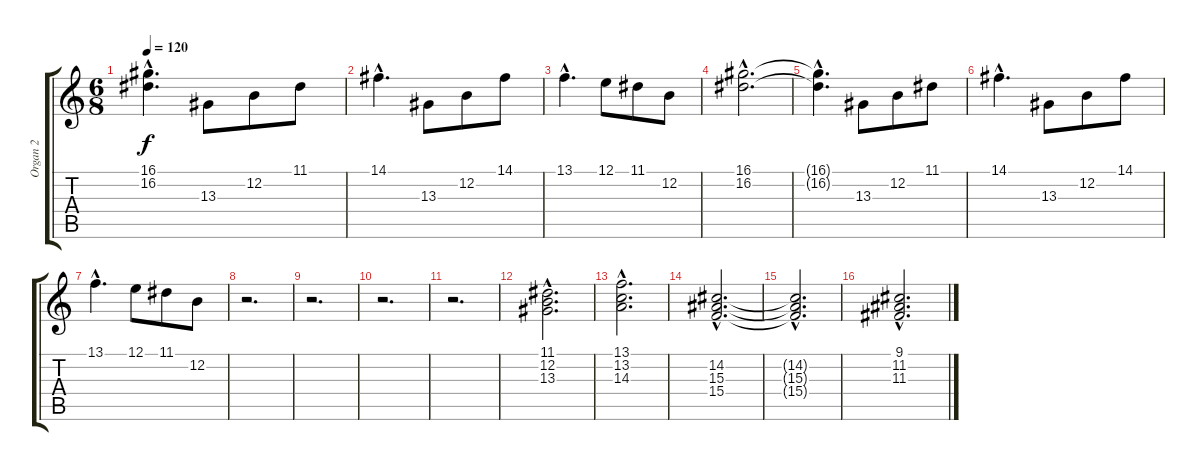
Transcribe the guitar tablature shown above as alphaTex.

\track ("Organ 2" "Organ 2") {instrument percussiveorgan}
\staff {score tabs}
\tuning (E4 B3 G3 D3 A2 E2) {hide}
\ts (6 8)
\tempo 120
\clef g2
\ks c
(16.1{hac t} 16.2{hac t}).4{d dy f} 13.3.8 12.2.8 11.1.8 |
14.1{hac}.4{d} 13.3.8 12.2.8 14.1.8 |
13.1{hac}.4{d} 12.1.8 11.1.8 12.2.8 |
(16.1{hac} 16.2{hac}).2{d} |
(16.1{hac t} 16.2{hac t}).4{d} 13.3.8 12.2.8 11.1.8 |
14.1{hac}.4{d} 13.3.8 12.2.8 14.1.8 |
13.1{hac}.4{d} 12.1.8 11.1.8 12.2.8 |
r.2{d} |
r.2{d} |
r.2{d} |
r.2{d} |
(11.1{hac} 12.2{hac} 13.3{hac}).2{d} |
(13.1{hac} 13.2{hac} 14.3{hac}).2{d} |
(14.2{hac} 15.3{hac} 15.4{hac}).2{d} |
(14.2{hac t} 15.3{hac t} 15.4{hac t}).2{d} |
(9.1{hac} 11.2{hac} 11.3{hac}).2{d}
